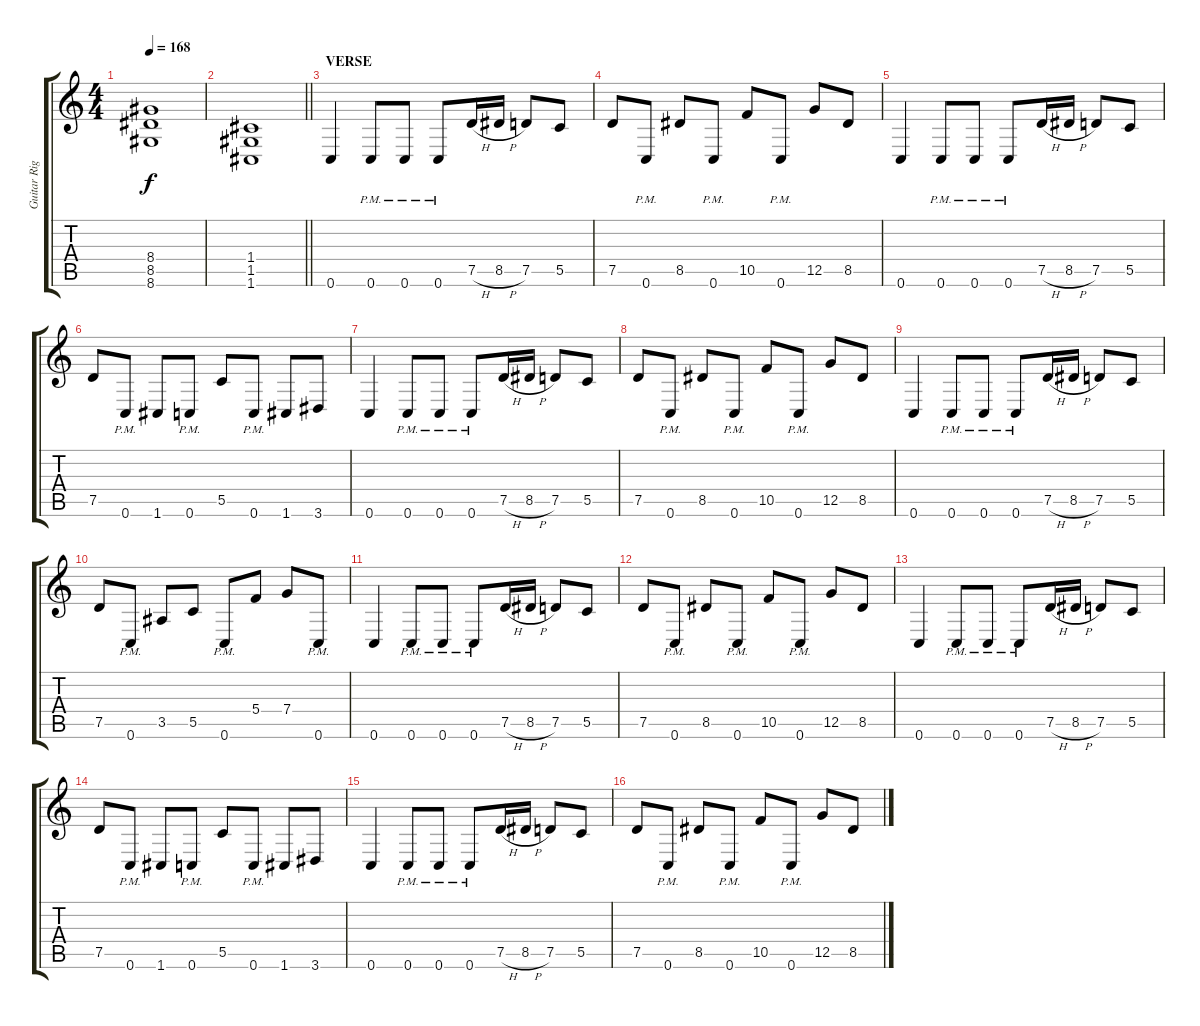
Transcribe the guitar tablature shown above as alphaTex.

\track ("Guitar Right" "Guitar Rig") {instrument distortionguitar}
\staff {score tabs}
\tuning (D4 A3 F3 C3 G2 C2) {hide}
\ts (4 4)
\tempo 168
\clef g2
\ks c
(8.4 8.5 8.6).1{dy f} |
\barLineRight lightlight
(1.4 1.5 1.6).1 |
\section ("" "VERSE")
0.6.4 0.6{pm}.8 0.6{pm}.8 0.6{pm}.8 7.5{h}.16 8.5{h}.16 7.5.8 5.5.8 |
7.5.8 0.6{pm}.8 8.5.8 0.6{pm}.8 10.5.8 0.6{pm}.8 12.5.8 8.5.8 |
0.6.4 0.6{pm}.8 0.6{pm}.8 0.6{pm}.8 7.5{h}.16 8.5{h}.16 7.5.8 5.5.8 |
7.5.8 0.6{pm}.8 1.6.8 0.6{pm}.8 5.5.8 0.6{pm}.8 1.6.8 3.6.8 |
0.6.4 0.6{pm}.8 0.6{pm}.8 0.6{pm}.8 7.5{h}.16 8.5{h}.16 7.5.8 5.5.8 |
7.5.8 0.6{pm}.8 8.5.8 0.6{pm}.8 10.5.8 0.6{pm}.8 12.5.8 8.5.8 |
0.6.4 0.6{pm}.8 0.6{pm}.8 0.6{pm}.8 7.5{h}.16 8.5{h}.16 7.5.8 5.5.8 |
7.5.8 0.6{pm}.8 3.5.8 5.5.8 0.6{pm}.8 5.4.8 7.4.8 0.6{pm}.8 |
0.6.4 0.6{pm}.8 0.6{pm}.8 0.6{pm}.8 7.5{h}.16 8.5{h}.16 7.5.8 5.5.8 |
7.5.8 0.6{pm}.8 8.5.8 0.6{pm}.8 10.5.8 0.6{pm}.8 12.5.8 8.5.8 |
0.6.4 0.6{pm}.8 0.6{pm}.8 0.6{pm}.8 7.5{h}.16 8.5{h}.16 7.5.8 5.5.8 |
7.5.8 0.6{pm}.8 1.6.8 0.6{pm}.8 5.5.8 0.6{pm}.8 1.6.8 3.6.8 |
0.6.4 0.6{pm}.8 0.6{pm}.8 0.6{pm}.8 7.5{h}.16 8.5{h}.16 7.5.8 5.5.8 |
7.5.8 0.6{pm}.8 8.5.8 0.6{pm}.8 10.5.8 0.6{pm}.8 12.5.8 8.5.8
